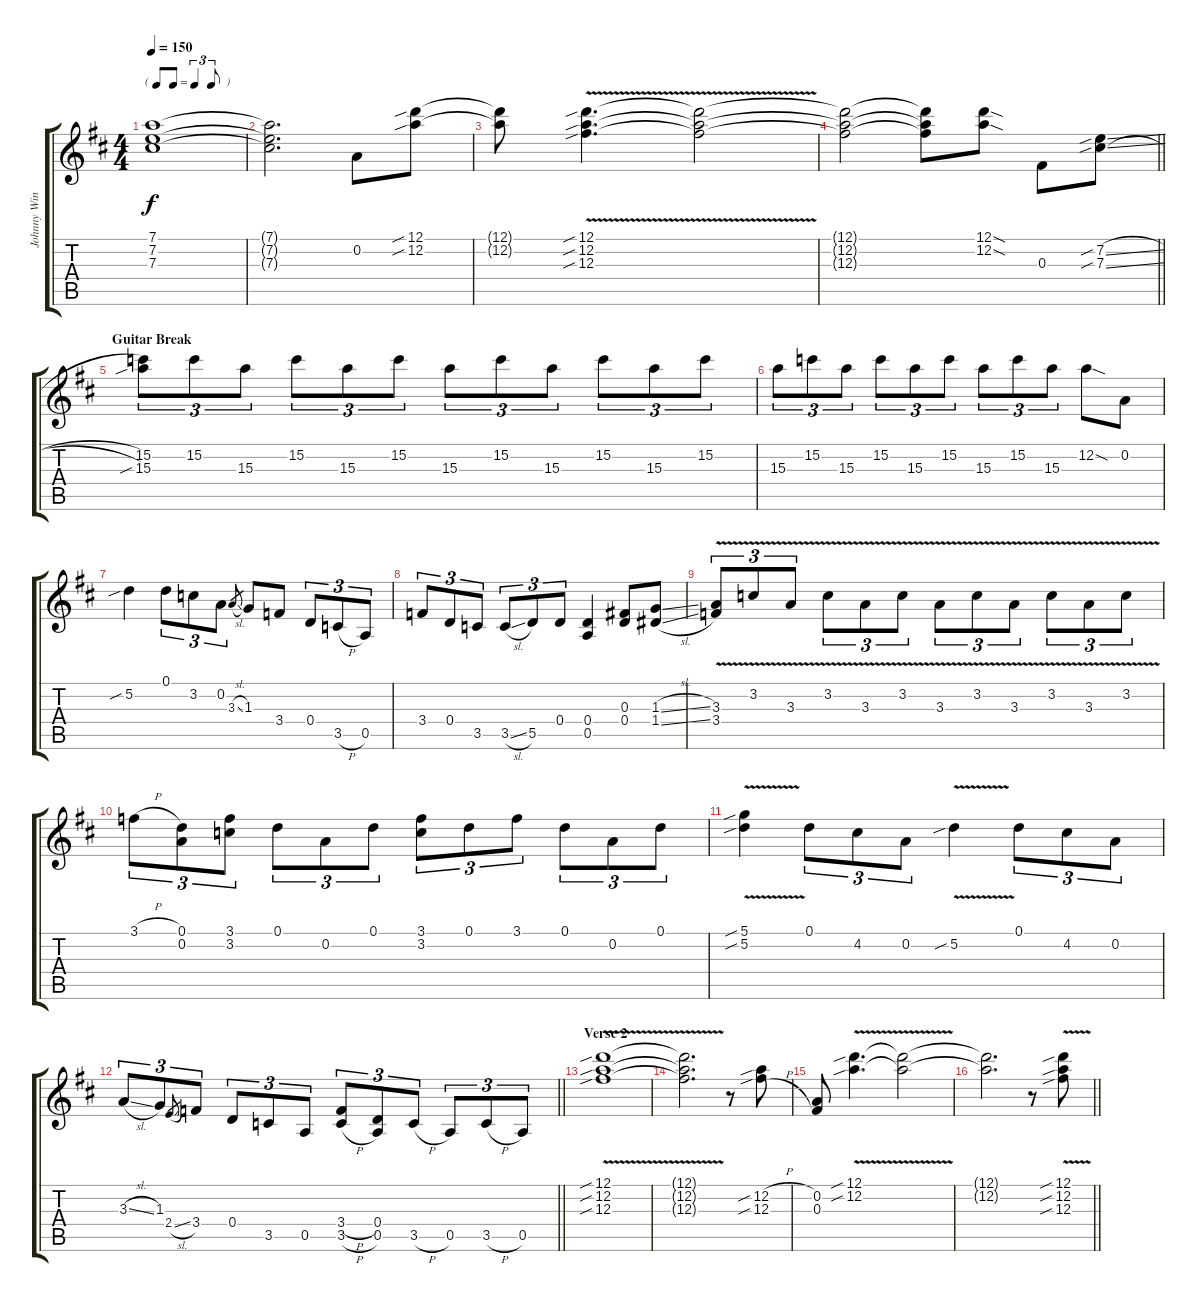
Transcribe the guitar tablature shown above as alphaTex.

\track ("Johnny Winter" "Johnny Win") {instrument electricguitarjazz}
\staff {score tabs}
\tuning (D4 A3 Gb3 D3 A2 D2) {hide}
\ts (4 4)
\tf triplet8th
\tempo 150
\clef g2
\ks d
(7.1 7.2 7.3).1{dy f} |
(7.1{t} 7.2{t} 7.3{t}).2{d} 0.2.8 (12.1{sib} 12.2{sib}).8 |
(12.1{t} 12.2{t}).8 (12.1{v sib} 12.2{v sib} 12.3{v sib}).4{d} (12.1{t} 12.2{t} 12.3{t}).2 |
\barLineRight lightlight
(12.1{t} 12.2{t} 12.3{t}).2 (12.1{t} 12.2{t} 12.3{t}).8 (12.1{sod} 12.2{sod}).8 0.3.8 (7.2{sib sl} 7.3{sib sl}).8 |
\section ("" "Guitar Break")
(15.2 15.3{sib}).8{tu (3 2)} 15.2.8{tu (3 2)} 15.3.8{tu (3 2)} 15.2.8{tu (3 2)} 15.3.8{tu (3 2)} 15.2.8{tu (3 2)} 15.3.8{tu (3 2)} 15.2.8{tu (3 2)} 15.3.8{tu (3 2)} 15.2.8{tu (3 2)} 15.3.8{tu (3 2)} 15.2.8{tu (3 2)} |
15.3.8{tu (3 2)} 15.2.8{tu (3 2)} 15.3.8{tu (3 2)} 15.2.8{tu (3 2)} 15.3.8{tu (3 2)} 15.2.8{tu (3 2)} 15.3.8{tu (3 2)} 15.2.8{tu (3 2)} 15.3.8{tu (3 2)} 12.2{sod}.8 0.2.8 |
5.2{sib}.4 0.1.8{tu (3 2)} 3.2.8{tu (3 2)} 0.2.8{tu (3 2)} 3.3{sl}.8{gr} 1.3.8 3.4.8 0.4.8{tu (3 2)} 3.5{h}.8{tu (3 2)} 0.5.8{tu (3 2)} |
3.4.8{tu (3 2)} 0.4.8{tu (3 2)} 3.5.8{tu (3 2)} 3.5{sl}.8{tu (3 2)} 5.5.8{tu (3 2)} 0.4.8{tu (3 2)} (0.4 0.5).4 (0.3 0.4).8 (1.3{sl} 1.4{sl}).8 |
(3.3{v} 3.4).8{tu (3 2)} 3.2{v}.8{tu (3 2)} 3.3{v}.8{tu (3 2)} 3.2{v}.8{tu (3 2)} 3.3{v}.8{tu (3 2)} 3.2{v}.8{tu (3 2)} 3.3{v}.8{tu (3 2)} 3.2{v}.8{tu (3 2)} 3.3{v}.8{tu (3 2)} 3.2{v}.8{tu (3 2)} 3.3{v}.8{tu (3 2)} 3.2{v}.8{tu (3 2)} |
3.1{h}.8{tu (3 2)} (0.1 0.2).8{tu (3 2)} (3.1 3.2).8{tu (3 2)} 0.1.8{tu (3 2)} 0.2.8{tu (3 2)} 0.1.8{tu (3 2)} (3.1 3.2).8{tu (3 2)} 0.1.8{tu (3 2)} 3.1.8{tu (3 2)} 0.1.8{tu (3 2)} 0.2.8{tu (3 2)} 0.1.8{tu (3 2)} |
(5.1{sib} 5.2{v sib}).4 0.1.8{tu (3 2)} 4.2.8{tu (3 2)} 0.2.8{tu (3 2)} 5.2{v sib}.4 0.1.8{tu (3 2)} 4.2.8{tu (3 2)} 0.2.8{tu (3 2)} |
\barLineRight lightlight
3.3{sl}.8{tu (3 2)} 1.3.8{tu (3 2)} 2.4{sl}.8{gr} 3.4.8{tu (3 2)} 0.4.8{tu (3 2)} 3.5.8{tu (3 2)} 0.5.8{tu (3 2)} (3.4{h} 3.5{h}).8{tu (3 2)} (0.4 0.5).8{tu (3 2)} 3.5{h}.8{tu (3 2)} 0.5.8{tu (3 2)} 3.5{h}.8{tu (3 2)} 0.5.8{tu (3 2)} |
\section ("" "Verse 2")
(12.1{sib} 12.2{sib} 12.3{v sib}).1 |
(12.1{t} 12.2{t} 12.3{t}).2{d} r.8 (12.2{sib h} 12.3{sib h}).8 |
(0.2 0.3).8 (12.1{sib} 12.2{v sib}).4{d} (12.1{t} 12.2{t}).2 |
\barLineRight lightlight
(12.1{t} 12.2{t}).2{d} r.8 (12.1{sib} 12.2{sib} 12.3{v sib}).8
